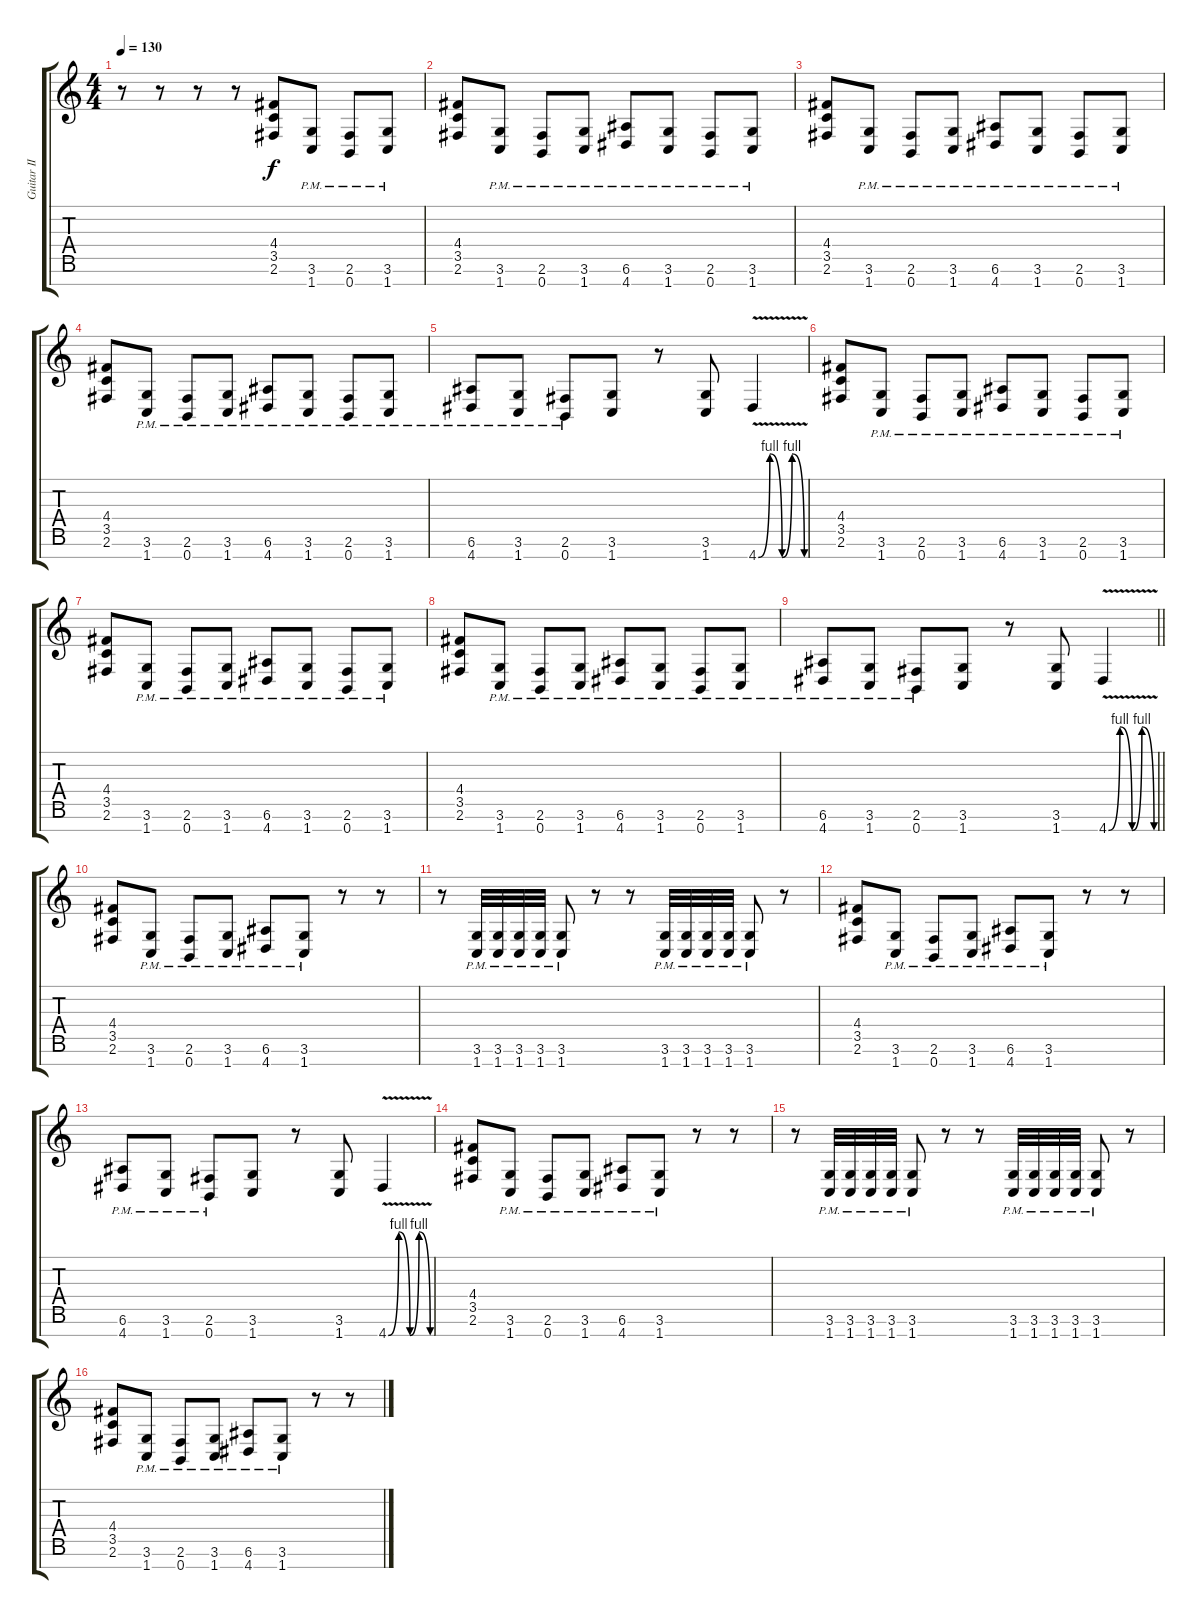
\track ("Guitar II" "Guitar II") {instrument overdrivenguitar}
\staff {score tabs}
\tuning (E4 B3 G3 D3 A2 E2 B1) {hide}
\ts (4 4)
\section ("" "")
\tempo 130
\clef g2
\ks c
r.8{dy f} r.8 r.8 r.8 (4.4 3.5 2.6).8 (3.6{pm} 1.7{pm}).8 (2.6{pm} 0.7{pm}).8 (3.6{pm} 1.7{pm}).8 |
(4.4 3.5 2.6).8 (3.6{pm} 1.7{pm}).8 (2.6{pm} 0.7{pm}).8 (3.6{pm} 1.7{pm}).8 (6.6{pm} 4.7{pm}).8 (3.6{pm} 1.7{pm}).8 (2.6{pm} 0.7{pm}).8 (3.6{pm} 1.7{pm}).8 |
(4.4 3.5 2.6).8 (3.6{pm} 1.7{pm}).8 (2.6{pm} 0.7{pm}).8 (3.6{pm} 1.7{pm}).8 (6.6{pm} 4.7{pm}).8 (3.6{pm} 1.7{pm}).8 (2.6{pm} 0.7{pm}).8 (3.6{pm} 1.7{pm}).8 |
(4.4 3.5 2.6).8 (3.6{pm} 1.7{pm}).8 (2.6{pm} 0.7{pm}).8 (3.6{pm} 1.7{pm}).8 (6.6{pm} 4.7{pm}).8 (3.6{pm} 1.7{pm}).8 (2.6{pm} 0.7{pm}).8 (3.6{pm} 1.7{pm}).8 |
(6.6{pm} 4.7{pm}).8 (3.6{pm} 1.7{pm}).8 (2.6{pm} 0.7{pm}).8 (3.6 1.7).8 r.8 (3.6 1.7).8 4.7{be (custom 0 0 15 4 31 0 44 4 60 0) v}.4{instrument guitarharmonics} |
(4.4 3.5 2.6).8{instrument overdrivenguitar} (3.6{pm} 1.7{pm}).8 (2.6{pm} 0.7{pm}).8 (3.6{pm} 1.7{pm}).8 (6.6{pm} 4.7{pm}).8 (3.6{pm} 1.7{pm}).8 (2.6{pm} 0.7{pm}).8 (3.6{pm} 1.7{pm}).8 |
(4.4 3.5 2.6).8 (3.6{pm} 1.7{pm}).8 (2.6{pm} 0.7{pm}).8 (3.6{pm} 1.7{pm}).8 (6.6{pm} 4.7{pm}).8 (3.6{pm} 1.7{pm}).8 (2.6{pm} 0.7{pm}).8 (3.6{pm} 1.7{pm}).8 |
(4.4 3.5 2.6).8 (3.6{pm} 1.7{pm}).8 (2.6{pm} 0.7{pm}).8 (3.6{pm} 1.7{pm}).8 (6.6{pm} 4.7{pm}).8 (3.6{pm} 1.7{pm}).8 (2.6{pm} 0.7{pm}).8 (3.6{pm} 1.7{pm}).8 |
\barLineRight lightlight
(6.6{pm} 4.7{pm}).8 (3.6{pm} 1.7{pm}).8 (2.6{pm} 0.7{pm}).8 (3.6 1.7).8 r.8 (3.6 1.7).8 4.7{be (custom 0 0 15 4 31 0 44 4 60 0) v}.4{instrument guitarharmonics} |
\section ("" "")
(4.4 3.5 2.6).8{instrument overdrivenguitar} (3.6{pm} 1.7{pm}).8 (2.6{pm} 0.7{pm}).8 (3.6{pm} 1.7{pm}).8 (6.6{pm} 4.7{pm}).8 (3.6{pm} 1.7{pm}).8 r.8 r.8 |
r.8 (3.6{pm} 1.7{pm}).32 (3.6{pm} 1.7{pm}).32 (3.6{pm} 1.7{pm}).32 (3.6{pm} 1.7{pm}).32 (3.6{pm} 1.7{pm}).8 r.8 r.8 (3.6{pm} 1.7{pm}).32 (3.6{pm} 1.7{pm}).32 (3.6{pm} 1.7{pm}).32 (3.6{pm} 1.7{pm}).32 (3.6{pm} 1.7{pm}).8 r.8 |
(4.4 3.5 2.6).8 (3.6{pm} 1.7{pm}).8 (2.6{pm} 0.7{pm}).8 (3.6{pm} 1.7{pm}).8 (6.6{pm} 4.7{pm}).8 (3.6{pm} 1.7{pm}).8 r.8 r.8 |
(6.6{pm} 4.7{pm}).8 (3.6{pm} 1.7{pm}).8 (2.6{pm} 0.7{pm}).8 (3.6 1.7).8 r.8 (3.6 1.7).8 4.7{be (custom 0 0 15 4 31 0 44 4 60 0) v}.4{instrument guitarharmonics} |
(4.4 3.5 2.6).8{instrument overdrivenguitar} (3.6{pm} 1.7{pm}).8 (2.6{pm} 0.7{pm}).8 (3.6{pm} 1.7{pm}).8 (6.6{pm} 4.7{pm}).8 (3.6{pm} 1.7{pm}).8 r.8 r.8 |
r.8 (3.6{pm} 1.7{pm}).32 (3.6{pm} 1.7{pm}).32 (3.6{pm} 1.7{pm}).32 (3.6{pm} 1.7{pm}).32 (3.6{pm} 1.7{pm}).8 r.8 r.8 (3.6{pm} 1.7{pm}).32 (3.6{pm} 1.7{pm}).32 (3.6{pm} 1.7{pm}).32 (3.6{pm} 1.7{pm}).32 (3.6{pm} 1.7{pm}).8 r.8 |
(4.4 3.5 2.6).8 (3.6{pm} 1.7{pm}).8 (2.6{pm} 0.7{pm}).8 (3.6{pm} 1.7{pm}).8 (6.6{pm} 4.7{pm}).8 (3.6{pm} 1.7{pm}).8 r.8 r.8
